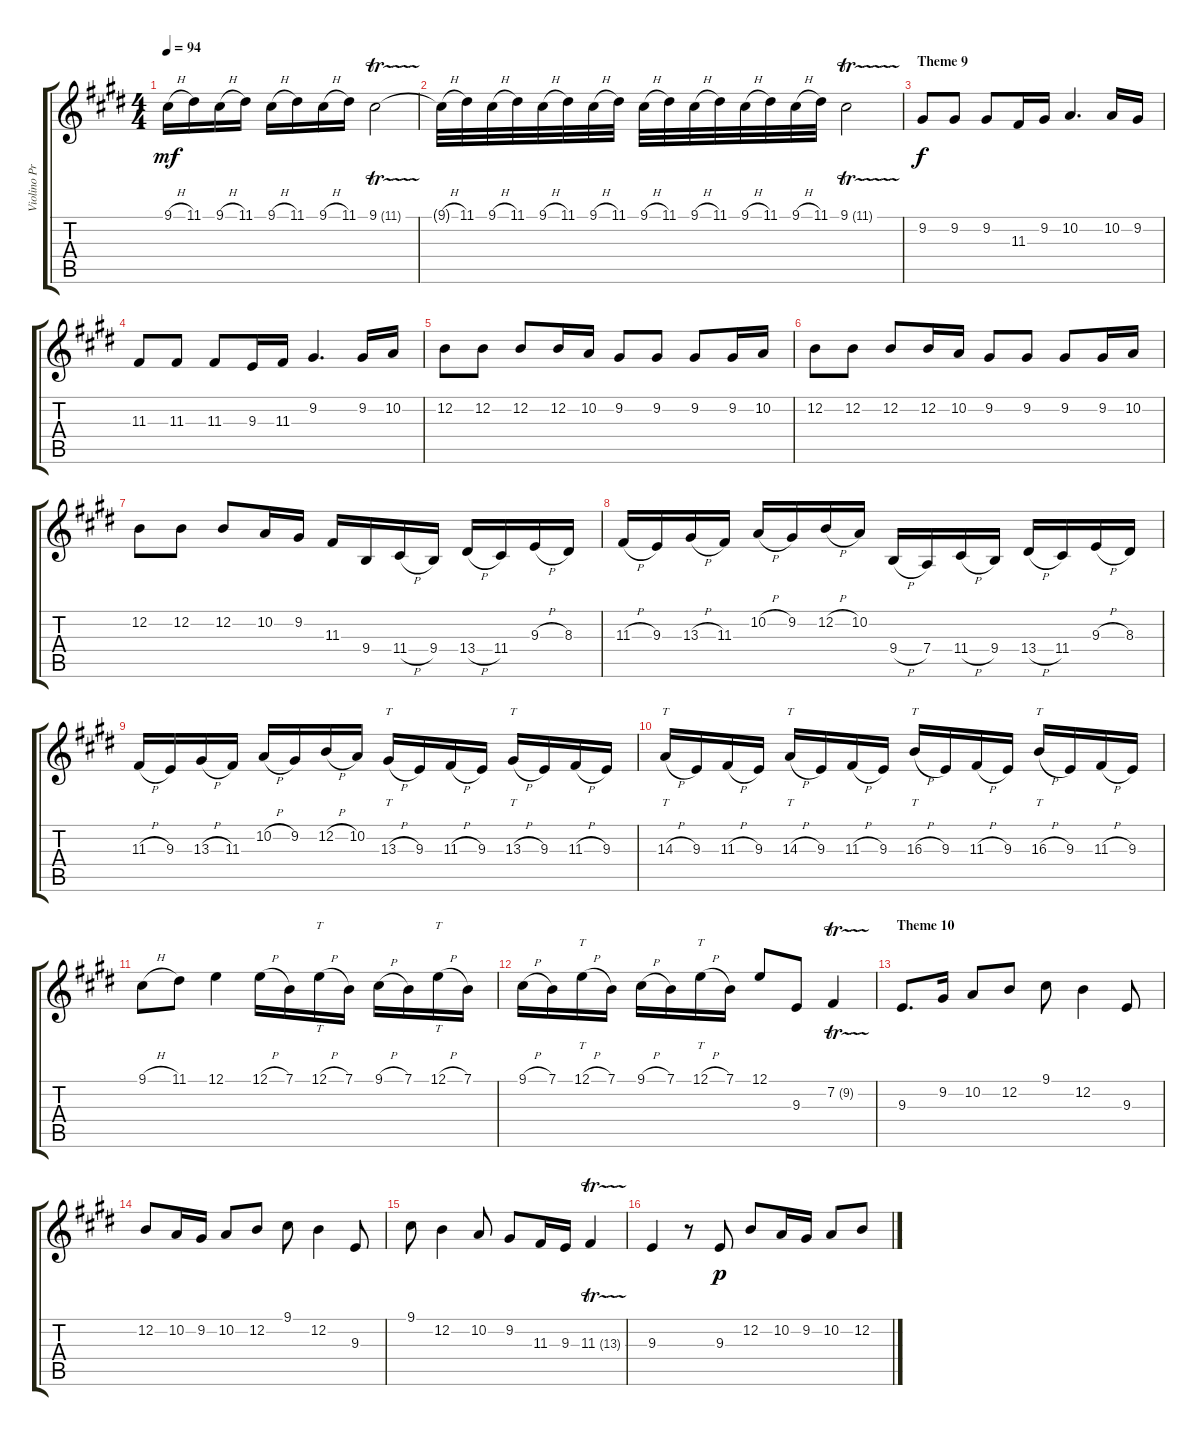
\track ("Violino Principale" "Violino Pr") {instrument violin}
\staff {score tabs}
\tuning (E4 B3 G3 D3 A2 E2) {hide}
\ts (4 4)
\tempo 94
\clef g2
\ks c#minor
9.1{h t}.16{dy mf} 11.1.16 9.1{h}.16 11.1.16 9.1{h}.16 11.1.16 9.1{h}.16 11.1.16 9.1{tr (11 32)}.2 |
\ks e
9.1{h t}.32 11.1.32 9.1{h}.32 11.1.32 9.1{h}.32 11.1.32 9.1{h}.32 11.1.32 9.1{h}.32 11.1.32 9.1{h}.32 11.1.32 9.1{h}.32 11.1.32 9.1{h}.32 11.1.32 9.1{tr (11 32)}.2 |
\section ("" "Theme 9")
\ks c#minor
9.2.8{dy f} 9.2.8 9.2.8 11.3.16 9.2.16 10.2.4{d} 10.2.16 9.2.16 |
11.3.8 11.3.8 11.3.8 9.3.16 11.3.16 9.2.4{d} 9.2.16 10.2.16 |
\ks e
12.2.8 12.2.8 12.2.8 12.2.16 10.2.16 9.2.8 9.2.8 9.2.8 9.2.16 10.2.16 |
\ks c#minor
12.2.8 12.2.8 12.2.8 12.2.16 10.2.16 9.2.8 9.2.8 9.2.8 9.2.16 10.2.16 |
12.2.8 12.2.8 12.2.8 10.2.16 9.2.16 11.3.16 9.4.16 11.4{h}.16 9.4.16 13.4{h}.16 11.4.16 9.3{h}.16 8.3.16 |
\ks e
11.3{h}.16 9.3.16 13.3{h}.16 11.3.16 10.2{h}.16 9.2.16 12.2{h}.16 10.2.16 9.4{h}.16 7.4.16 11.4{h}.16 9.4.16 13.4{h}.16 11.4.16 9.3{h}.16 8.3.16 |
\ks c#minor
11.3{h}.16 9.3.16 13.3{h}.16 11.3.16 10.2{h}.16 9.2.16 12.2{h}.16 10.2.16 13.3{h}.16{tt} 9.3.16 11.3{h}.16 9.3.16 13.3{h}.16{tt} 9.3.16 11.3{h}.16 9.3.16 |
14.3{h}.16{tt} 9.3.16 11.3{h}.16 9.3.16 14.3{h}.16{tt} 9.3.16 11.3{h}.16 9.3.16 16.3{h}.16{tt} 9.3.16 11.3{h}.16 9.3.16 16.3{h}.16{tt} 9.3.16 11.3{h}.16 9.3.16 |
\ks e
9.1{h}.8 11.1.8 12.1.4 12.1{h}.16 7.1.16 12.1{h}.16{tt} 7.1.16 9.1{h}.16 7.1.16 12.1{h}.16{tt} 7.1.16 |
\ks c#minor
9.1{h}.16 7.1.16 12.1{h}.16{tt} 7.1.16 9.1{h}.16 7.1.16 12.1{h}.16{tt} 7.1.16 12.1.8 9.3.8 7.2{tr (9 32)}.4 |
\section ("" "Theme 10")
9.3.8{d} 9.2.16 10.2.8 12.2.8 9.1.8 12.2.4 9.3.8 |
\ks e
12.2.8 10.2.16 9.2.16 10.2.8 12.2.8 9.1.8 12.2.4 9.3.8 |
\ks c#minor
9.1.8 12.2.4 10.2.8 9.2.8 11.3.16 9.3.16 11.3{tr (13 32)}.4 |
9.3.4 r.8 9.3.8{dy p} 12.2.8 10.2.16 9.2.16 10.2.8 12.2.8
